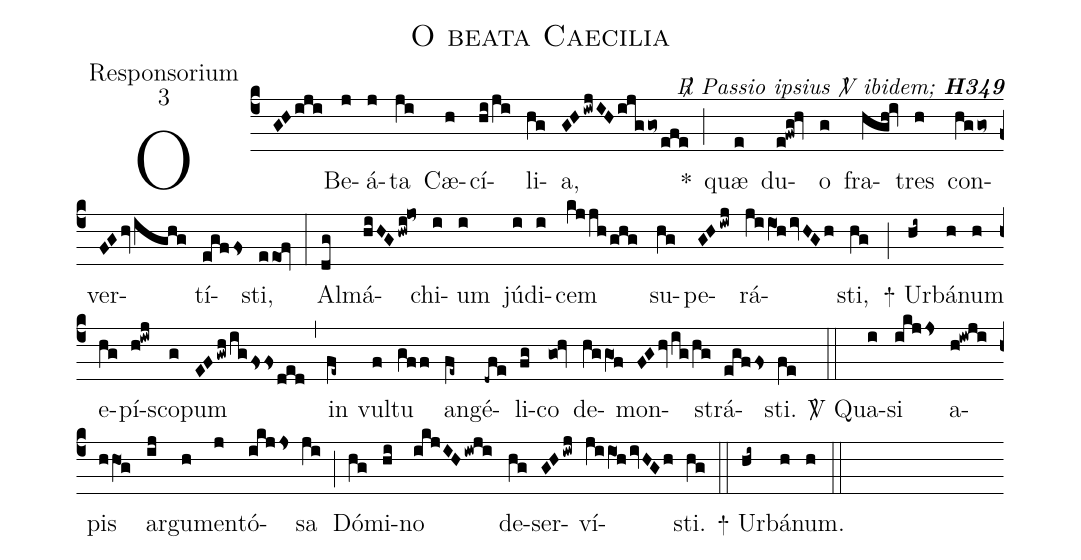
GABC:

name:O beata Caecilia;
office-part:Responsorium;
mode:3;
commentary:{\itshape\mdseries \Rbar\  Passio ipsius \Vbar\   ibidem;\/} {\bfseries H349};
%%
(c4) O(GHiji) Be(j)á(j)ta(ji) Cæ(h)cí(hi/ji)li(hg)a,(GHiwjIHijggo~efe) *(;) quæ(e) du(e!fwg!hv)o(g) fra(hgh!iv)tres(h) con(hggo~)ver(FGhvighg)tí(egffs)sti,(eeo1!fv) (:) Al(dg)má(hiHGhwi!jo~)chi(i)um(i) jú(i)di(i)cem(kjjh/ghg) su(hg)pe(GHiwj)rá(jiiO1hivHGh)sti,(hg) (;) + Ur(hi~)bá(h)num(h) e(hg)pí(h!iwj)sco(g)pum(EFgwh/igfssded) (,) in(fe~) vul(f)tu(gff) an(fe~)gé(-dfe)li(fg)co(go0!hv) de(hggO1f)mon(FGhvig/hg)strá(egffs)sti.(fe) (::) <sp>V/</sp> Qua(i)si(ikjjs) a(h!iwji)pis(hhoO1g) ar(ij)gu(h)men(j)tó(ikjjs)sa(ji) (;) Dó(hg)mi(hi)no(ikjIHiw!j!i) de(hg)ser(GHiwj)ví(jiiO1hivHGh)sti.(hg) (::) + Ur(hi~)bá(h)num.(h) (::)
